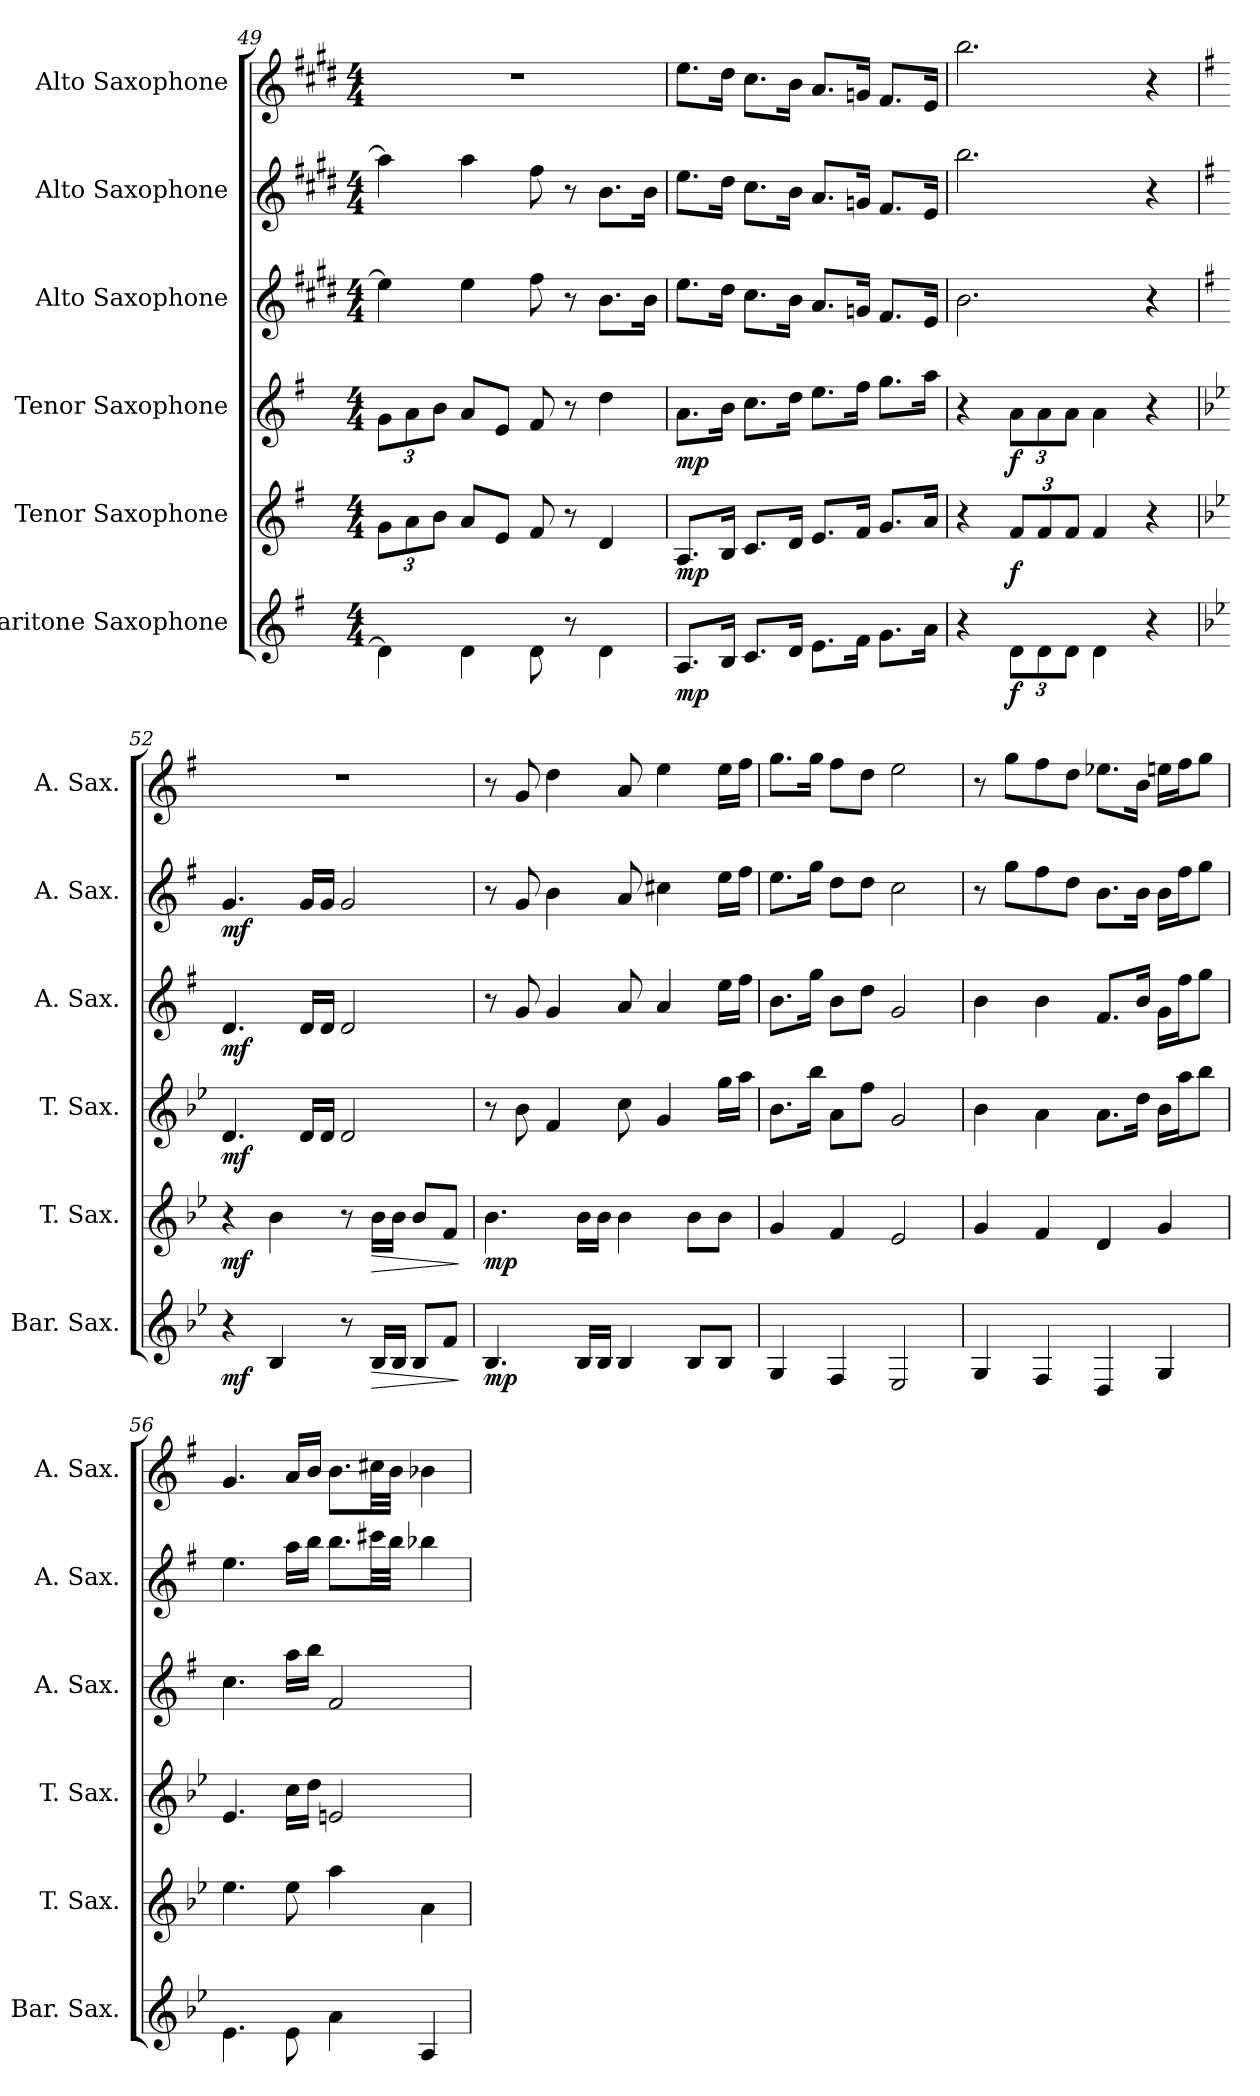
**kern	**dynam	**kern	**dynam	**kern	**dynam	**kern	**dynam	**kern	**dynam	**kern
*part6	*part6	*part5	*part5	*part4	*part4	*part3	*part3	*part2	*part2	*part1
*staff6	*staff6	*staff5	*staff5	*staff4	*staff4	*staff3	*staff3	*staff2	*staff2	*staff1
*I"Baritone Saxophone	*	*I"Tenor Saxophone	*	*I"Tenor Saxophone	*	*I"Alto Saxophone	*	*I"Alto Saxophone	*	*I"Alto Saxophone
*I'Bar. Sax.	*	*I'T. Sax.	*	*I'T. Sax.	*	*I'A. Sax.	*	*I'A. Sax.	*	*I'A. Sax.
*clefG2	*	*clefG2	*	*clefG2	*	*clefG2	*	*clefG2	*	*clefG2
*ITrd12c21	*	*ITrd8c14	*	*ITrd8c14	*	*ITrd5c9	*	*ITrd5c9	*	*ITrd5c9
*k[f#]	*	*k[f#]	*	*k[f#]	*	*k[f#]	*	*k[f#]	*	*k[f#]
*M4/4	*	*M4/4	*	*M4/4	*	*M4/4	*	*M4/4	*	*M4/4
*	*	*Xbrackettup	*	*Xbrackettup	*	*	*	*	*	*
=49	=49	=49	=49	=49	=49	=49	=49	=49	=49	=49
4D\]	.	12G\L	.	12G\L	.	4g\]	.	4cc\]	.	1r
.	.	12A\	.	12A\	.	.	.	.	.	.
.	.	12B\J	.	12B\J	.	.	.	.	.	.
4D\	.	8A/L	.	8A/L	.	4g\	.	4cc\	.	.
.	.	8E/J	.	8E/J	.	.	.	.	.	.
8D\	.	8F#/	.	8F#/	.	8a\	.	8a\	.	.
8r	.	8r	.	8r	.	8r	.	8r	.	.
4D\	.	4D/	.	4d\	.	8.d\L	.	8.d\L	.	.
.	.	.	.	.	.	16d\Jk	.	16d\Jk	.	.
!!LO:PB:g=z
=50	=50	=50	=50	=50	=50	=50	=50	=50	=50	=50
!	!LO:DY:b	!	!LO:DY:b	!	!LO:DY:b	!	!	!	!	!
8.AA/L	mp	8.AA/L	mp	8.A\L	mp	8.g\L	.	8.g\L	.	8.g\L
16BB/Jk	.	16BB/Jk	.	16B\Jk	.	16f#\Jk	.	16f#\Jk	.	16f#\Jk
8.C/L	.	8.C/L	.	8.c\L	.	8.e\L	.	8.e\L	.	8.e\L
16D/Jk	.	16D/Jk	.	16d\Jk	.	16d\Jk	.	16d\Jk	.	16d\Jk
8.E\L	.	8.E/L	.	8.e\L	.	8.c/L	.	8.c/L	.	8.c/L
16F#\Jk	.	16F#/Jk	.	16f#\Jk	.	16B-X/Jk	.	16B-X/Jk	.	16B-X/Jk
8.G\L	.	8.G/L	.	8.g\L	.	8.A/L	.	8.A/L	.	8.A/L
16A\Jk	.	16A/Jk	.	16a\Jk	.	16G/Jk	.	16G/Jk	.	16G/Jk
=51	=51	=51	=51	=51	=51	=51	=51	=51	=51	=51
4r	.	4r	.	4r	.	2.d\	.	2.dd\	.	2.dd\
*Xbrackettup	*	*	*	*	*	*	*	*	*	*
!	!LO:DY:b	!	!LO:DY:b	!	!LO:DY:b	!	!	!	!	!
12D\L	f	12F#/L	f	12A\L	f	.	.	.	.	.
12D\	.	12F#/	.	12A\	.	.	.	.	.	.
12D\J	.	12F#/J	.	12A\J	.	.	.	.	.	.
4D\	.	4F#/	.	4A\	.	.	.	.	.	.
4r	.	4r	.	4r	.	4r	.	4r	.	4r
=52	=52	=52	=52	=52	=52	=52	=52	=52	=52	=52
!!LO:REH:place=s1:a:B:fs=14:t=C
*k[b-e-]	*	*k[b-e-]	*	*k[b-e-]	*	*k[b-e-]	*	*k[b-e-]	*	*k[b-e-]
*	*	*	*	*	*	*	*	*	*	*MM100
!	!LO:DY:b	!	!LO:DY:b	!	!LO:DY:b	!	!LO:DY:b	!	!LO:DY:b	!
4r	mf	4r	mf	4.D/	mf	4.F/	mf	4.B-/	mf	1r
4BB-/	.	4B-\	.	.	.	.	.	.	.	.
.	.	.	.	16D/LL	.	16F/LL	.	16B-/LL	.	.
.	.	.	.	16D/JJ	.	16F/JJ	.	16B-/JJ	.	.
8r	.	8r	.	2D/	.	2F/	.	2B-/	.	.
!	!LO:HP:b	!	!LO:HP:b	!	!	!	!	!	!	!
16BB-/LL	>	16B-\LL	>	.	.	.	.	.	.	.
16BB-/JJ	.	16B-\JJ	.	.	.	.	.	.	.	.
8BB-/L	.	8B-/L	.	.	.	.	.	.	.	.
8F/J	.	8F/J	.	.	.	.	.	.	.	.
.	]	.	]	.	.	.	.	.	.	.
=53	=53	=53	=53	=53	=53	=53	=53	=53	=53	=53
!	!LO:DY:b	!	!LO:DY:b	!	!	!	!	!	!	!
4.BB-/	mp	4.B-\	mp	8r	.	8r	.	8r	.	8r
.	.	.	.	8B-\	.	8B-/	.	8B-/	.	8B-/
.	.	.	.	4F/	.	4B-/	.	4d\	.	4f\
16BB-/LL	.	16B-\LL	.	.	.	.	.	.	.	.
16BB-/JJ	.	16B-\JJ	.	.	.	.	.	.	.	.
4BB-/	.	4B-\	.	8c\	.	8c/	.	8c/	.	8c/
.	.	.	.	4G/	.	4c/	.	4en\	.	4g\
8BB-/L	.	8B-\L	.	.	.	.	.	.	.	.
8BB-/J	.	8B-\J	.	16g\LL	.	16g\LL	.	16g\LL	.	16g\LL
.	.	.	.	16a\JJ	.	16a\JJ	.	16a\JJ	.	16a\JJ
!!LO:LB:g=z
=54	=54	=54	=54	=54	=54	=54	=54	=54	=54	=54
4GG/	.	4G/	.	8.B-\L	.	8.d\L	.	8.g\L	.	8.b-\L
.	.	.	.	16b-\Jk	.	16b-\Jk	.	16b-\Jk	.	16b-\Jk
4FF/	.	4F/	.	8A\L	.	8d\L	.	8f\L	.	8a\L
.	.	.	.	8f\J	.	8f\J	.	8f\J	.	8f\J
2EE-/	.	2E-/	.	2G/	.	2B-/	.	2e-\	.	2g\
=55	=55	=55	=55	=55	=55	=55	=55	=55	=55	=55
4GG/	.	4G/	.	4B-\	.	4d\	.	8r	.	8r
.	.	.	.	.	.	.	.	8b-\L	.	8b-\L
4FF/	.	4F/	.	4A\	.	4d\	.	8a\	.	8a\
.	.	.	.	.	.	.	.	8f\J	.	8f\J
4DD/	.	4D/	.	8.A\L	.	8.A/L	.	8.d\L	.	8.g-X\L
.	.	.	.	16d\Jk	.	16d/Jk	.	16d\Jk	.	16d\Jk
4GG/	.	4G/	.	16B-\LL	.	16B-\LL	.	16d\LL	.	16gn\LL
.	.	.	.	16a\J	.	16a\J	.	16a\J	.	16a\J
.	.	.	.	8b-\J	.	8b-\J	.	8b-\J	.	8b-\J
=56	=56	=56	=56	=56	=56	=56	=56	=56	=56	=56
4.E-\	.	4.e-\	.	4.E-/	.	4.e-\	.	4.g\	.	4.B-/
8E-\	.	8e-\	.	16c\LL	.	16cc\LL	.	16cc\LL	.	16c/LL
.	.	.	.	16d\JJ	.	16dd\JJ	.	16dd\JJ	.	16d/JJ
4A\	.	4a\	.	2En/	.	2A/	.	8.dd\L	.	8.d\L
.	.	.	.	.	.	.	.	32een\LL	.	32en\LL
.	.	.	.	.	.	.	.	32dd\JJJ	.	32d\JJJ
4AA/	.	4A\	.	.	.	.	.	4dd-X\	.	4d-X\
=	=	=	=	=	=	=	=	=	=	=
*-	*-	*-	*-	*-	*-	*-	*-	*-	*-	*-
